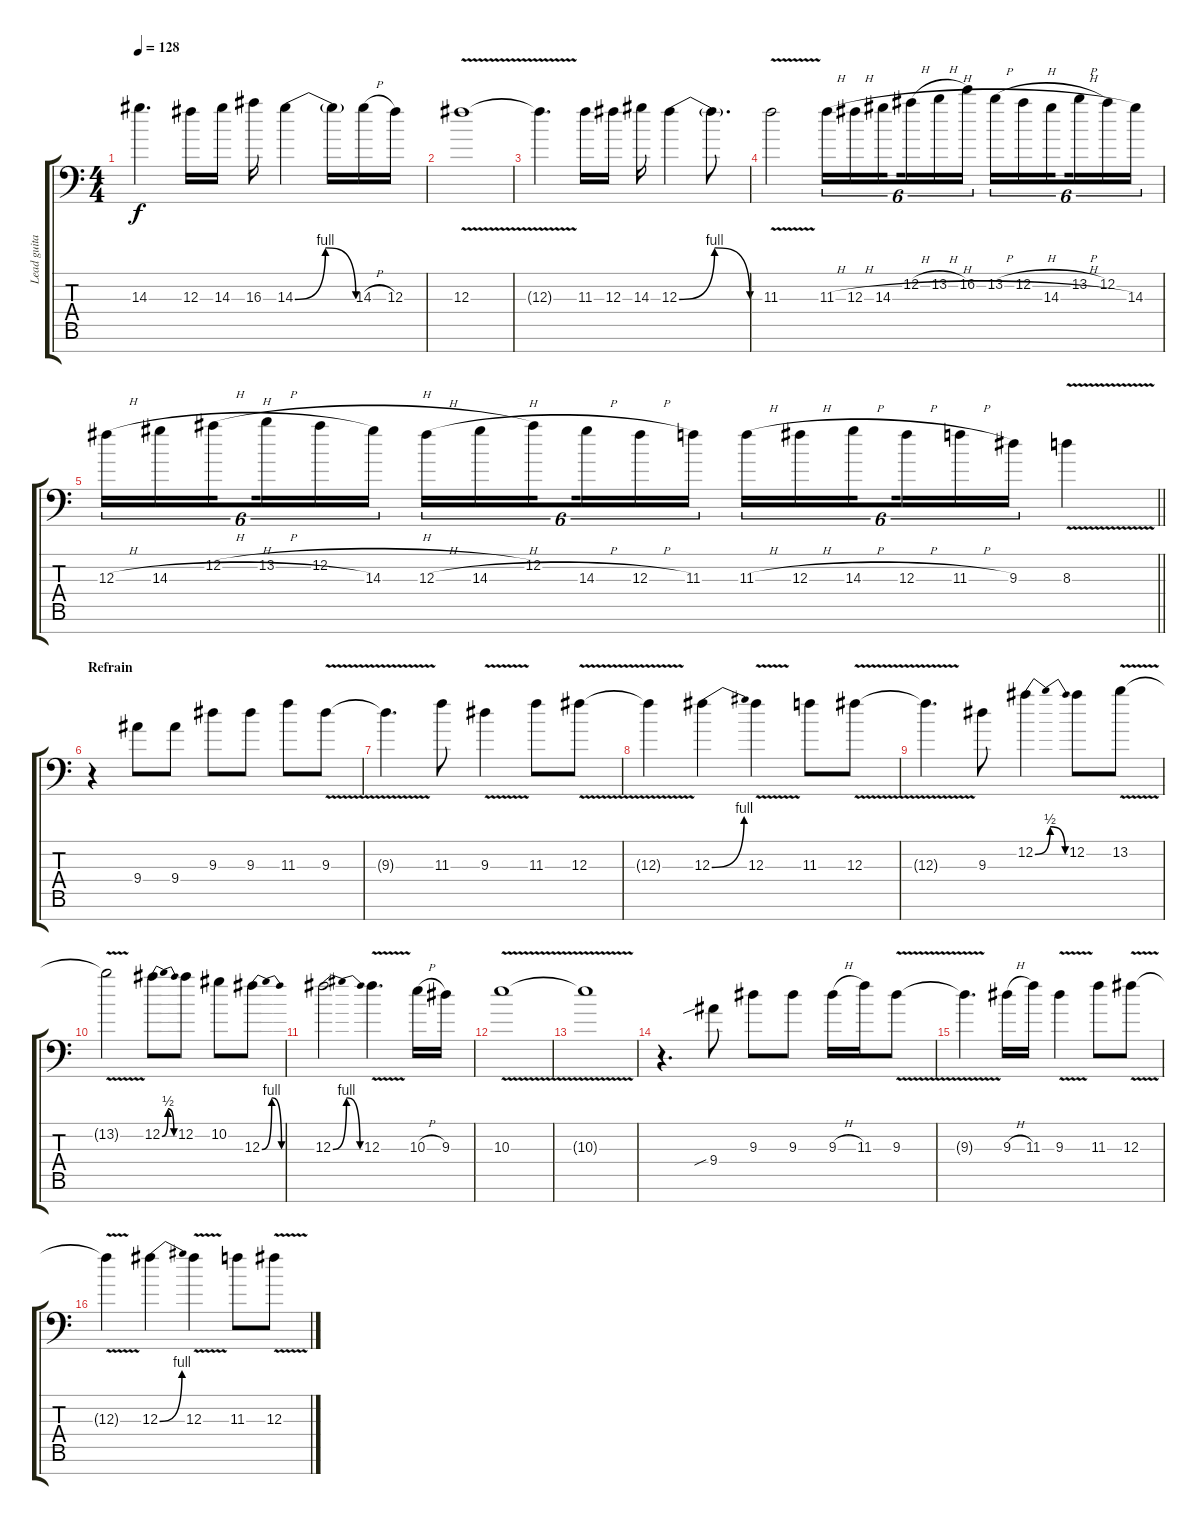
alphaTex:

\track ("Lead guitar 2" "Lead guita") {instrument overdrivenguitar}
\staff {score tabs}
\tuning (Eb4 Bb3 Gb3 Db3 Ab2 Eb2 Bb1) {hide}
\ts (4 4)
\tempo 128
\clef f4
\ks c
14.3{t}.4{d dy f} 12.3.16 14.3.16 16.3.16 14.3{be (bendrelease 0 0 15 4 45 4 60 0)}.4 14.3{t}.16 14.3{h}.16 12.3.16 |
12.3{v}.1 |
12.3{t}.4{d} 11.3.16 12.3.16 14.3.16 12.3{be (bendrelease 0 0 15 4 30 4 60 0)}.4 12.3{t}.8{d} |
11.3{v}.2 11.3{h}.16{tu (6 4)} 12.3{h}.16{tu (6 4)} 14.3{h}.16{tu (6 4) beam splitsecondary} 12.2{h}.16{tu (6 4)} 13.2{h}.16{tu (6 4)} 16.2.16{tu (6 4)} 13.2{h}.16{tu (6 4)} 12.2{h}.16{tu (6 4)} 14.3{h}.16{tu (6 4) beam splitsecondary} 13.2{h}.16{tu (6 4)} 12.2.16{tu (6 4)} 14.3.16{tu (6 4)} |
\barLineRight lightlight
12.3{h}.16{tu (6 4)} 14.3{h}.16{tu (6 4)} 12.2{h}.16{tu (6 4) beam splitsecondary} 13.2{h}.16{tu (6 4)} 12.2{h}.16{tu (6 4)} 14.3.16{tu (6 4)} 12.3{h}.16{tu (6 4)} 14.3{h}.16{tu (6 4)} 12.2.16{tu (6 4) beam splitsecondary} 14.3{h}.16{tu (6 4)} 12.3{h}.16{tu (6 4)} 11.3.16{tu (6 4)} 11.3{h}.16{tu (6 4)} 12.3{h}.16{tu (6 4)} 14.3{h}.16{tu (6 4) beam splitsecondary} 12.3{h}.16{tu (6 4)} 11.3{h}.16{tu (6 4)} 9.3.16{tu (6 4)} 8.3{v}.4 |
\section ("" "Refrain")
r.4 9.4.8 9.4.8 9.3.8 9.3.8 11.3.8 9.3{v}.8 |
9.3{t}.4{d} 11.3.8 9.3{v}.4 11.3.8 12.3{v}.8 |
12.3{t}.4 12.3{be (bend 0 0 60 4)}.4 12.3{v}.4 11.3.8 12.3{v}.8 |
12.3{t}.4{d} 9.3.8 12.2{be (bendrelease 0 0 15 2 45 2 60 0)}.4 12.2.8 13.2{v}.8 |
13.2{t}.2 12.2{be (bendrelease 0 0 30 2 45 2 60 0)}.8 12.2.8 10.2.8 12.3{be (bendrelease 0 0 15 4 45 4 60 0)}.8 |
12.3{be (bendrelease 0 0 15 4 45 4 60 0)}.2 12.3{v}.4{d} 10.3{h}.16 9.3.16 |
10.3{v}.1 |
10.3{t}.1 |
r.4{d} 9.4{sib}.8 9.3.8 9.3.8 9.3{h}.16 11.3.16 9.3{v}.8 |
9.3{t}.4{d} 9.3{h}.16 11.3.16 9.3{v}.4 11.3.8 12.3{v}.8 |
12.3{t}.4 12.3{be (bend 0 0 60 4)}.4 12.3{v}.4 11.3.8 12.3{v}.8
